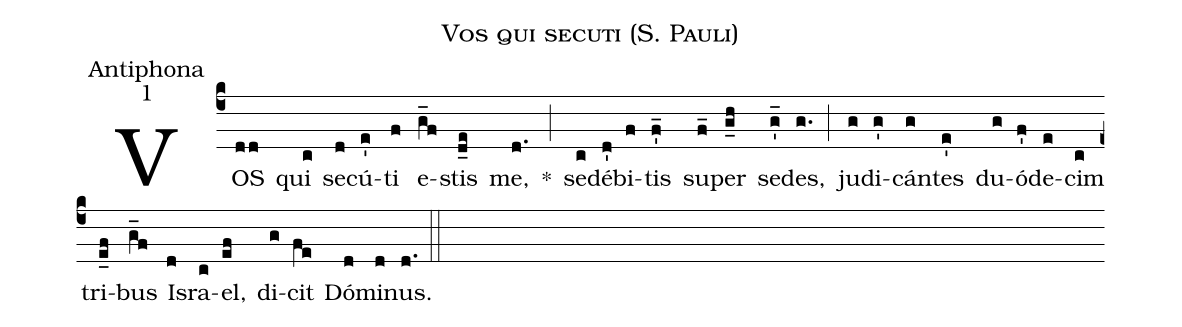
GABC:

name:Vos qui secuti (S. Pauli);
office-part:Antiphona;
mode:1;
%%
(c4) VOS(dd) qui(c) se(d)cú(e')ti(f) e(g_f)stis(d_e) me,(d.) *(;) se(c)dé(d')bi(f)tis(f'_) su(f_)per(g_h) se(g'_)des,(g.) (;) ju(g)di(g')cán(g)tes(e') du(g)ó(f')de(e)cim(c) tri(e_f)bus(g_f) Is(d)ra(c)el,(ef) di(g)cit(fe) Dó(d)mi(d)nus.(d.) (::)
